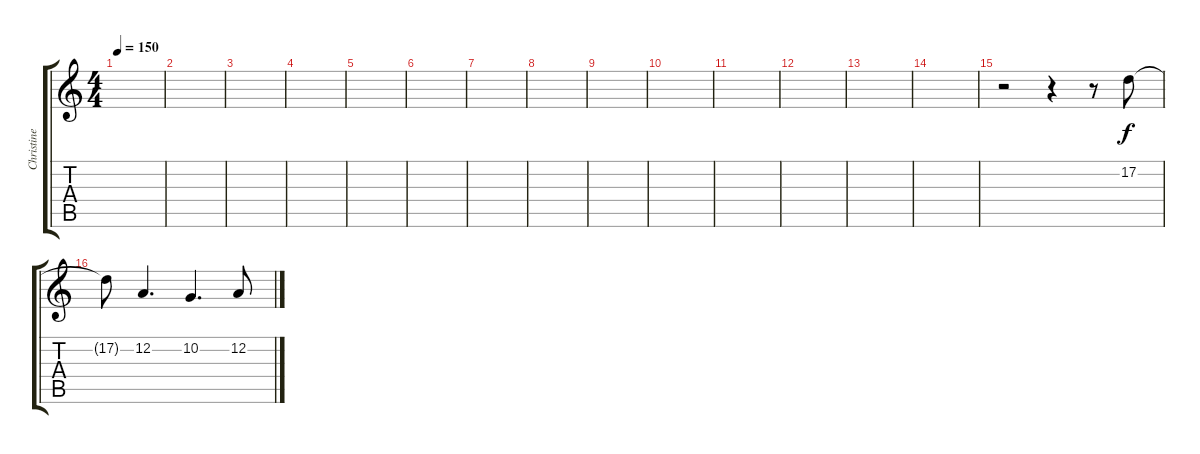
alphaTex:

\track ("Christine S." "Christine ") {instrument electricgrandpiano}
\staff {score tabs}
\tuning (D4 A3 F3 C3 G2 D2) {hide}
\ts (4 4)
\tempo 150
\clef g2
\ks c
|
|
|
|
|
|
|
|
|
|
|
|
|
|
r.2{volume 16} r.4 r.8 17.2.8 |
17.2{t}.8 12.2.4{d} 10.2.4{d} 12.2.8
